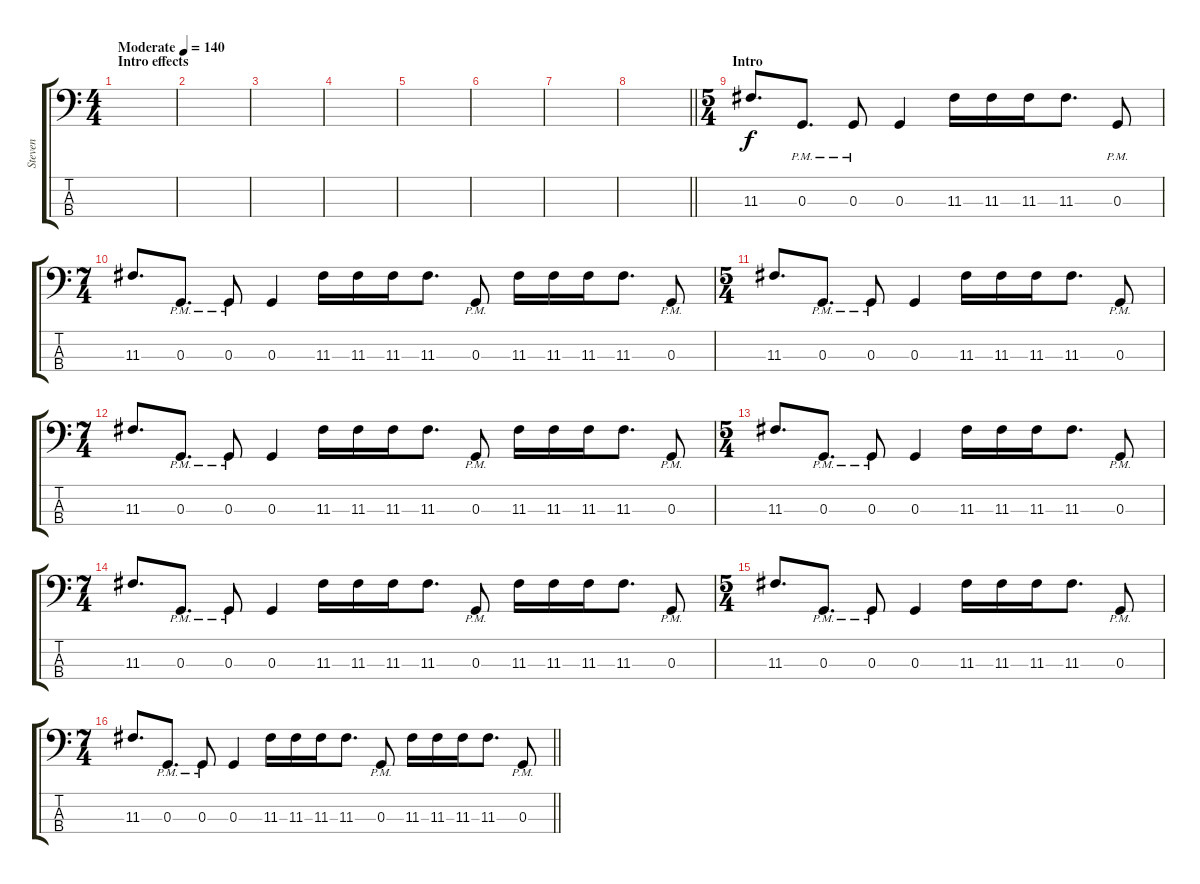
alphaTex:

\track ("Steven" "Steven") {solo instrument electricbasspick}
\staff {score tabs}
\tuning (F2 C2 G1 C1) {hide}
\ts (4 4)
\section ("" "Intro effects")
\tempo (140 "Moderate")
\clef f4
\ks c
|
|
|
|
|
|
|
\barLineRight lightlight
|
\ts (5 4)
\section ("" "Intro")
11.3.8{d} 0.3{pm}.8{d} 0.3{pm}.8 0.3.4 11.3.16 11.3.16 11.3.16 11.3.8{d} 0.3{pm}.8 |
\ts (7 4)
11.3.8{d} 0.3{pm}.8{d} 0.3{pm}.8 0.3.4 11.3.16 11.3.16 11.3.16 11.3.8{d} 0.3{pm}.8 11.3.16 11.3.16 11.3.16 11.3.8{d} 0.3{pm}.8 |
\ts (5 4)
11.3.8{d} 0.3{pm}.8{d} 0.3{pm}.8 0.3.4 11.3.16 11.3.16 11.3.16 11.3.8{d} 0.3{pm}.8 |
\ts (7 4)
11.3.8{d} 0.3{pm}.8{d} 0.3{pm}.8 0.3.4 11.3.16 11.3.16 11.3.16 11.3.8{d} 0.3{pm}.8 11.3.16 11.3.16 11.3.16 11.3.8{d} 0.3{pm}.8 |
\ts (5 4)
11.3.8{d} 0.3{pm}.8{d} 0.3{pm}.8 0.3.4 11.3.16 11.3.16 11.3.16 11.3.8{d} 0.3{pm}.8 |
\ts (7 4)
11.3.8{d} 0.3{pm}.8{d} 0.3{pm}.8 0.3.4 11.3.16 11.3.16 11.3.16 11.3.8{d} 0.3{pm}.8 11.3.16 11.3.16 11.3.16 11.3.8{d} 0.3{pm}.8 |
\ts (5 4)
11.3.8{d} 0.3{pm}.8{d} 0.3{pm}.8 0.3.4 11.3.16 11.3.16 11.3.16 11.3.8{d} 0.3{pm}.8 |
\ts (7 4)
\barLineRight lightlight
11.3.8{d} 0.3{pm}.8{d} 0.3{pm}.8 0.3.4 11.3.16 11.3.16 11.3.16 11.3.8{d} 0.3{pm}.8 11.3.16 11.3.16 11.3.16 11.3.8{d} 0.3{pm}.8
